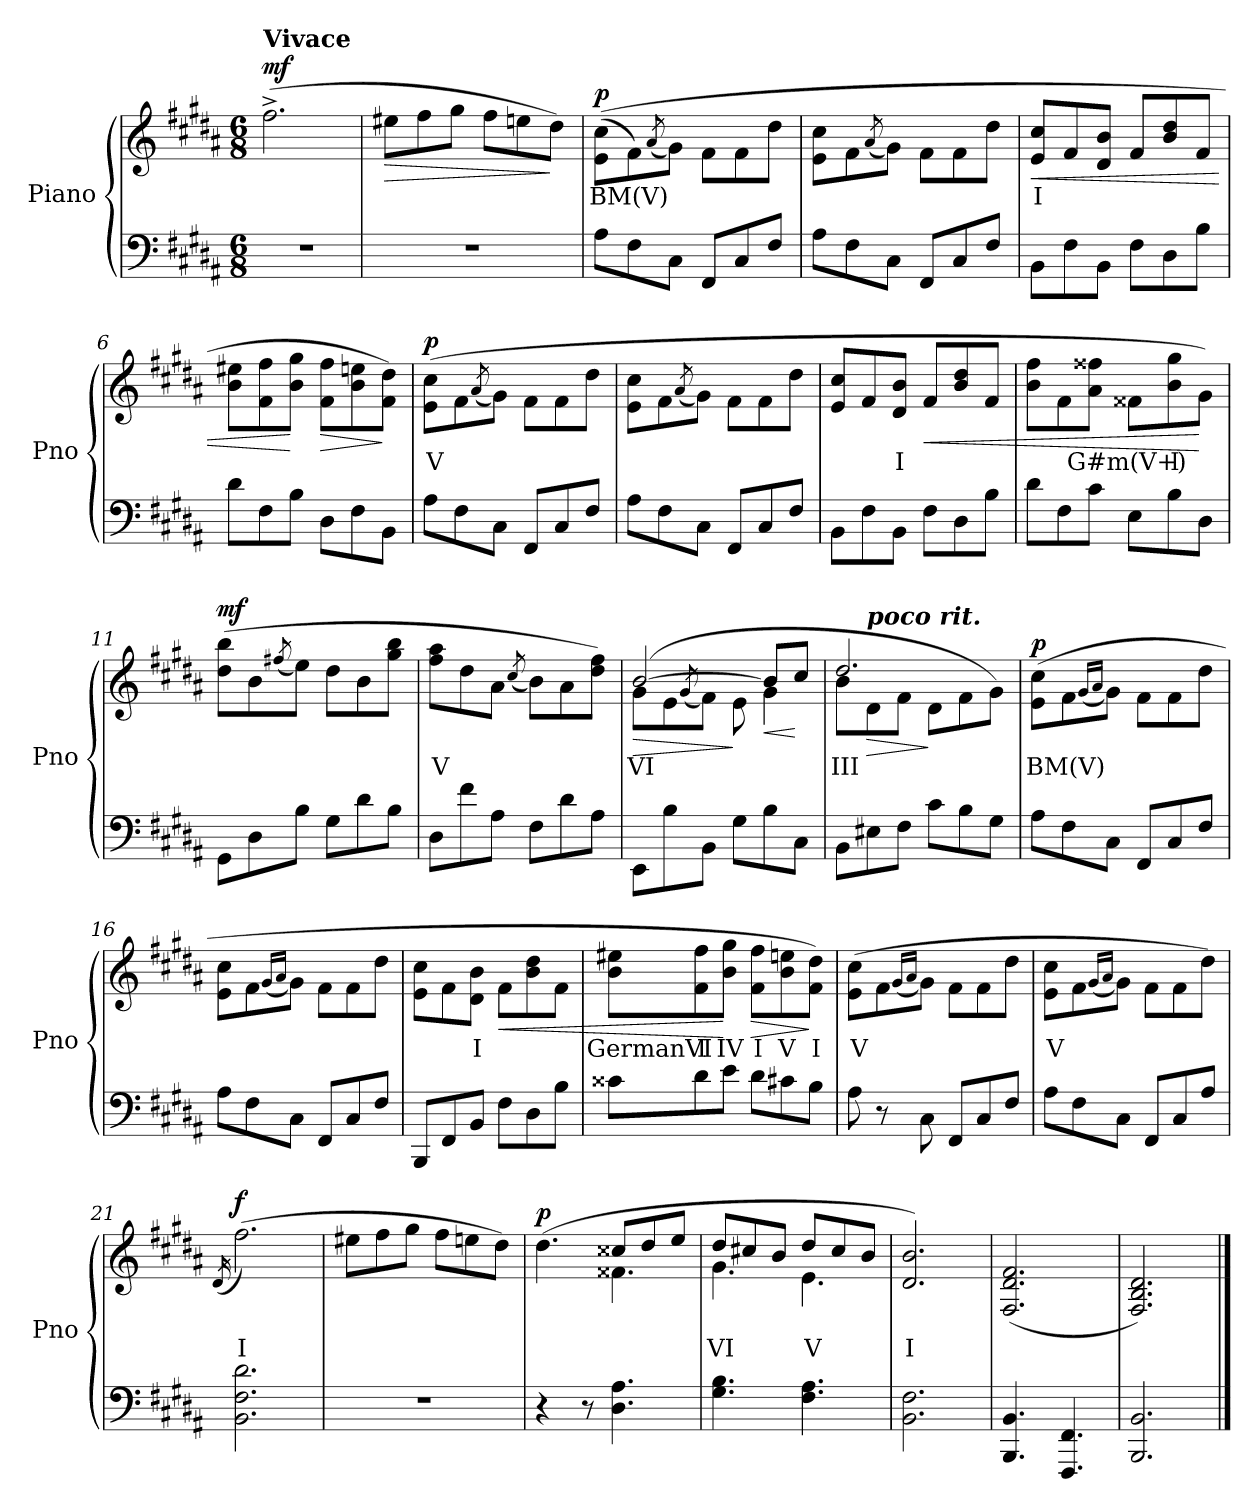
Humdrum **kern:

**kern	**kern	**text	**dynam
*part1	*part1	*part1	*part1
*staff2	*staff1	*staff1	*staff1/2
*I"Piano	*	*	*
*I'Pno	*	*	*
*clefF4	*clefG2	*	*
*k[f#c#g#d#a#]	*k[f#c#g#d#a#]	*	*
*M6/8	*M6/8	*	*
=1	=1	=1	=1
!	!LO:TX:a:B:t=Vivace	!	!
!	!	!	!LO:DY:b
2.r	(>2.ff#^\	.	mf
=2	=2	=2	=2
!	!	!	!LO:HP:b
2.r	8ee#X\L	.	>
.	8ff#\	.	.
.	8gg#\J	.	.
.	8ff#\L	.	.
.	8een\	.	.
.	8dd#\J)	.	]
=3	=3	=3	=3
!	!	!LO:LY:b	!LO:DY:b
8A#\L	(>(>8e\ 8cc#\L	BM(V)	p
8F#\	8f#\)	.	.
.	(<8qa#/	.	.
8C#\J	8g#\J)	.	.
8FF#/L	8f#\L	.	.
8C#/	8f#\	.	.
8F#/J	8dd#\J	.	.
=4	=4	=4	=4
8A#\L	8e\ 8cc#\L	.	.
8F#\	8f#\	.	.
.	(<8qa#/	.	.
8C#\J	8g#\J)	.	.
8FF#/L	8f#\L	.	.
8C#/	8f#\	.	.
8F#/J	8dd#\J	.	.
=5	=5	=5	=5
!	!	!LO:LY:b	!LO:HP:b
8BB\L	8e/ 8cc#/L	I	<
8F#\	8f#/	.	.
8BB\J	8d#/ 8b/J	.	.
8F#\L	8f#/L	.	.
8D#\	8b/ 8dd#/	.	.
8B\J	8f#/J	.	.
=6	=6	=6	=6
8d#\L	8b\ 8ee#X\L	.	.
8F#\	8f#\ 8ff#\	.	.
8B\J	8b\ 8gg#\J	.	[
!	!	!	!LO:HP:b
8D#\L	8f#\ 8ff#\L	.	>
8F#\	8b\ 8een\	.	.
8BB\J	8f#\ 8dd#\J)	.	]
!!LO:LB:g=z
=7	=7	=7	=7
!	!	!LO:LY:b	!LO:DY:b
8A#\L	(>8e\ 8cc#\L	V	p
8F#\	8f#\	.	.
.	(<8qa#/	.	.
8C#\J	8g#\J)	.	.
8FF#/L	8f#\L	.	.
8C#/	8f#\	.	.
8F#/J	8dd#\J	.	.
=8	=8	=8	=8
8A#\L	8e\ 8cc#\L	.	.
8F#\	8f#\	.	.
.	(<8qa#/	.	.
8C#\J	8g#\J)	.	.
8FF#/L	8f#\L	.	.
8C#/	8f#\	.	.
8F#/J	8dd#\J	.	.
=9	=9	=9	=9
8BB\L	8e/ 8cc#/L	.	.
8F#\	8f#/	.	.
!	!	!LO:LY:b	!
8BB\J	8d#/ 8b/J	I	.
!	!	!	!LO:HP:b
8F#\L	8f#/L	.	<
8D#\	8b/ 8dd#/	.	.
8B\J	8f#/J	.	.
=10	=10	=10	=10
8d#\L	8b\ 8ff#\L	.	.
8F#\	8f#\	.	.
!	!	!LO:LY:b	!
8c#\J	8a#\ 8ff##X\J	G#m(V+)	.
8E\L	8f##X\L	.	.
!	!	!LO:LY:b	!
8B\	8b\ 8gg#\	I	.
8D#\J	8g#\J)	.	[
=11	=11	=11	=11
!	!	!	!LO:DY:b
8GG#\L	(>8dd#\ 8bb\L	.	mf
8D#\	8b\	.	.
.	(<8qff#X/	.	.
8B\J	8ee\J)	.	.
8G#\L	8dd#\L	.	.
8d#\	8b\	.	.
8B\J	8gg#\ 8bb\J	.	.
=12	=12	=12	=12
!	!	!LO:LY:b	!
8D#\L	8ff#\ 8aa#\L	V	.
8f#\	8dd#\	.	.
8A#\J	8a#\J	.	.
.	(<8qcc#/	.	.
8F#\L	8b\L)	.	.
8d#\	8a#\	.	.
8A#\J	8dd#\ 8ff#\J)	.	.
!!LO:PB:g=z
=13	=13	=13	=13
!	!	!LO:LY:b	!LO:HP:b
*	*^	*	*
8EE\L	(>[2b/	8g#\L	VI	>
8B\	.	8e\	.	.
.	.	(<8qg#/	.	.
8BB\J	.	8f#\J)	.	.
8G#\L	.	8e\	.	]
!	!	!	!	!LO:HP:b
8B\	8b/L]	4g#\	.	<
8C#\J	8cc#/J	.	.	[
=14	=14	=14	=14	=14
!	!	!	!LO:LY:b	!
8BB\L	2.dd#/	8b\L	III	.
!	!	!LO:TX:a:Bi:t=poco rit.	!	!
!	!	!	!	!LO:HP:b
8E#X\	.	8d#\	.	>
8F#\J	.	8f#\J	.	.
8c#\L	.	8d#\L	.	]
8B\	.	8f#\	.	.
8G#\J	.	8g#\J)	.	.
=15	=15	=15	=15	=15
!	!LO:TX:a:Bi:t=a tempo	!	!	!
!	!	!	!LO:LY:b	!LO:DY:b
*	*v	*v	*	*
8A#\L	(>8e\ 8cc#\L	BM(V)	p
8F#\	8f#\	.	.
.	(<16qg#/LL	.	.
.	16qa#/JJ	.	.
8C#\J	8g#\J)	.	.
8FF#/L	8f#\L	.	.
8C#/	8f#\	.	.
8F#/J	8dd#\J	.	.
=16	=16	=16	=16
8A#\L	8e\ 8cc#\L	.	.
8F#\	8f#\	.	.
.	(<16qg#/LL	.	.
.	16qa#/JJ	.	.
8C#\J	8g#\J)	.	.
8FF#/L	8f#\L	.	.
8C#/	8f#\	.	.
8F#/J	8dd#\J	.	.
=17	=17	=17	=17
8BBB/L	8e\ 8cc#\L	.	.
8FF#/	8f#\	.	.
!	!	!LO:LY:b	!
8BB/J	8d#\ 8b\J	I	.
!	!	!	!LO:HP:b
8F#\L	8f#\L	.	<
8D#\	8b\ 8dd#\	.	.
8B\J	8f#\J	.	.
!!LO:PB:g=z
=18	=18	=18	=18
!	!	!LO:LY:b	!
8c##X\L	8b\ 8ee#X\L	GermanVI	.
!	!	!LO:LY:b	!
8d#\	8f#\ 8ff#\	I	.
!	!	!LO:LY:b	!
8e\J	8b\ 8gg#\J	IV	[
!	!	!LO:LY:b	!LO:HP:b
8d#\L	8f#\ 8ff#\L	I	>
!	!	!LO:LY:b	!
8c#X\	8b\ 8een\	V	.
!	!	!LO:LY:b	!
8B\J	8f#\ 8dd#\J)	I	]
=19	=19	=19	=19
*^	*	*	*
!	!	!	!LO:LY:b	!
8ryy	8A#\	(>8e\ 8cc#\L	V	.
8r	8ryy	8f#\	.	.
.	.	(<16qg#/LL	.	.
.	.	16qa#/JJ	.	.
8ryy	8C#\	8g#\J)	.	.
8FF#/L	4.ryy	8f#\L	.	.
8C#/	.	8f#\	.	.
8F#/J	.	8dd#\J	.	.
*v	*v	*	*	*
=20	=20	=20	=20
!	!	!LO:LY:b	!
8A#\L	8e\ 8cc#\L	V	.
8F#\	8f#\	.	.
.	(<16qg#/LL	.	.
.	16qa#/JJ	.	.
8C#\J	8g#\J)	.	.
8FF#/L	8f#\L	.	.
8C#/	8f#\	.	.
8A#/J	8dd#\J)	.	.
=21	=21	=21	=21
.	(>16qd#/	.	.
!	!	!LO:LY:b	!LO:DY:b
2.BB\ 2.F#\ 2.d#\	(>2.ff#\)	I	f
=22	=22	=22	=22
2.r	8ee#X\L	.	.
.	8ff#\	.	.
.	8gg#\J	.	.
.	8ff#\L	.	.
.	8een\	.	.
.	8dd#\J)	.	.
!!LO:LB:g=z
=23	=23	=23	=23
*	*^	*	*
!	!	!	!	!LO:DY:b=2
4r	(>4.dd#\	4.ryy	.	p
8r	.	.	.	.
4.D#\ 4.A#\	8cc##X/L	4.f##X\	.	.
.	8dd#/	.	.	.
.	8ee/J	.	.	.
=24	=24	=24	=24	=24
!	!	!	!LO:LY:b	!
4.G#\ 4.B\	8dd#/L	4.g#\	VI	.
.	8cc#X/	.	.	.
.	8b/J	.	.	.
!	!	!	!LO:LY:b	!
4.F#\ 4.A#\	8dd#/L	4.e\	V	.
.	8cc#/	.	.	.
.	8b/J	.	.	.
*	*v	*v	*	*
=25	=25	=25	=25
!	!	!LO:LY:b	!
2.BB\ 2.F#\	2.d#/ 2.b/)	I	.
=26	=26	=26	=26
4.BBB/ 4.BB/	(>2.F#/ 2.d#/ 2.f#/	.	.
4.FFF#/ 4.FF#/	.	.	.
=27	=27	=27	=27
2.BBB/ 2.BB/	2.F#/ 2.B/ 2.d#/)	.	.
==	==	==	==
*-	*-	*-	*-
